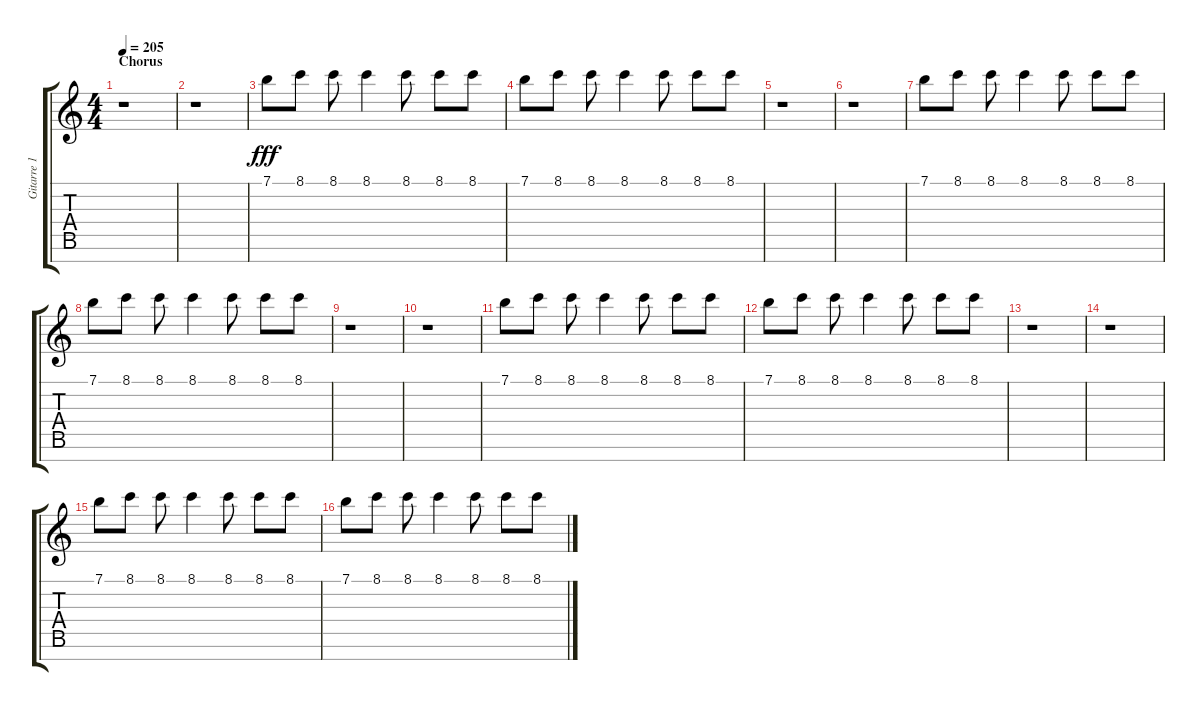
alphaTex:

\track ("Gitarre 1 - Farin Urlaub" "Gitarre 1 ") {instrument distortionguitar}
\staff {score tabs}
\tuning (E4 B3 G3 D3 A2 E2 B1) {hide}
\ts (4 4)
\section ("" "Chorus")
\tempo 205
\clef g2
\ks c
r.1{dy fff} |
r.1 |
7.1.8 8.1.8 8.1.8 8.1.4 8.1.8 8.1.8 8.1.8 |
7.1.8 8.1.8 8.1.8 8.1.4 8.1.8 8.1.8 8.1.8 |
r.1 |
r.1 |
7.1.8 8.1.8 8.1.8 8.1.4 8.1.8 8.1.8 8.1.8 |
7.1.8 8.1.8 8.1.8 8.1.4 8.1.8 8.1.8 8.1.8 |
r.1 |
r.1 |
7.1.8 8.1.8 8.1.8 8.1.4 8.1.8 8.1.8 8.1.8 |
7.1.8 8.1.8 8.1.8 8.1.4 8.1.8 8.1.8 8.1.8 |
r.1 |
r.1 |
7.1.8 8.1.8 8.1.8 8.1.4 8.1.8 8.1.8 8.1.8 |
7.1.8 8.1.8 8.1.8 8.1.4 8.1.8 8.1.8 8.1.8
